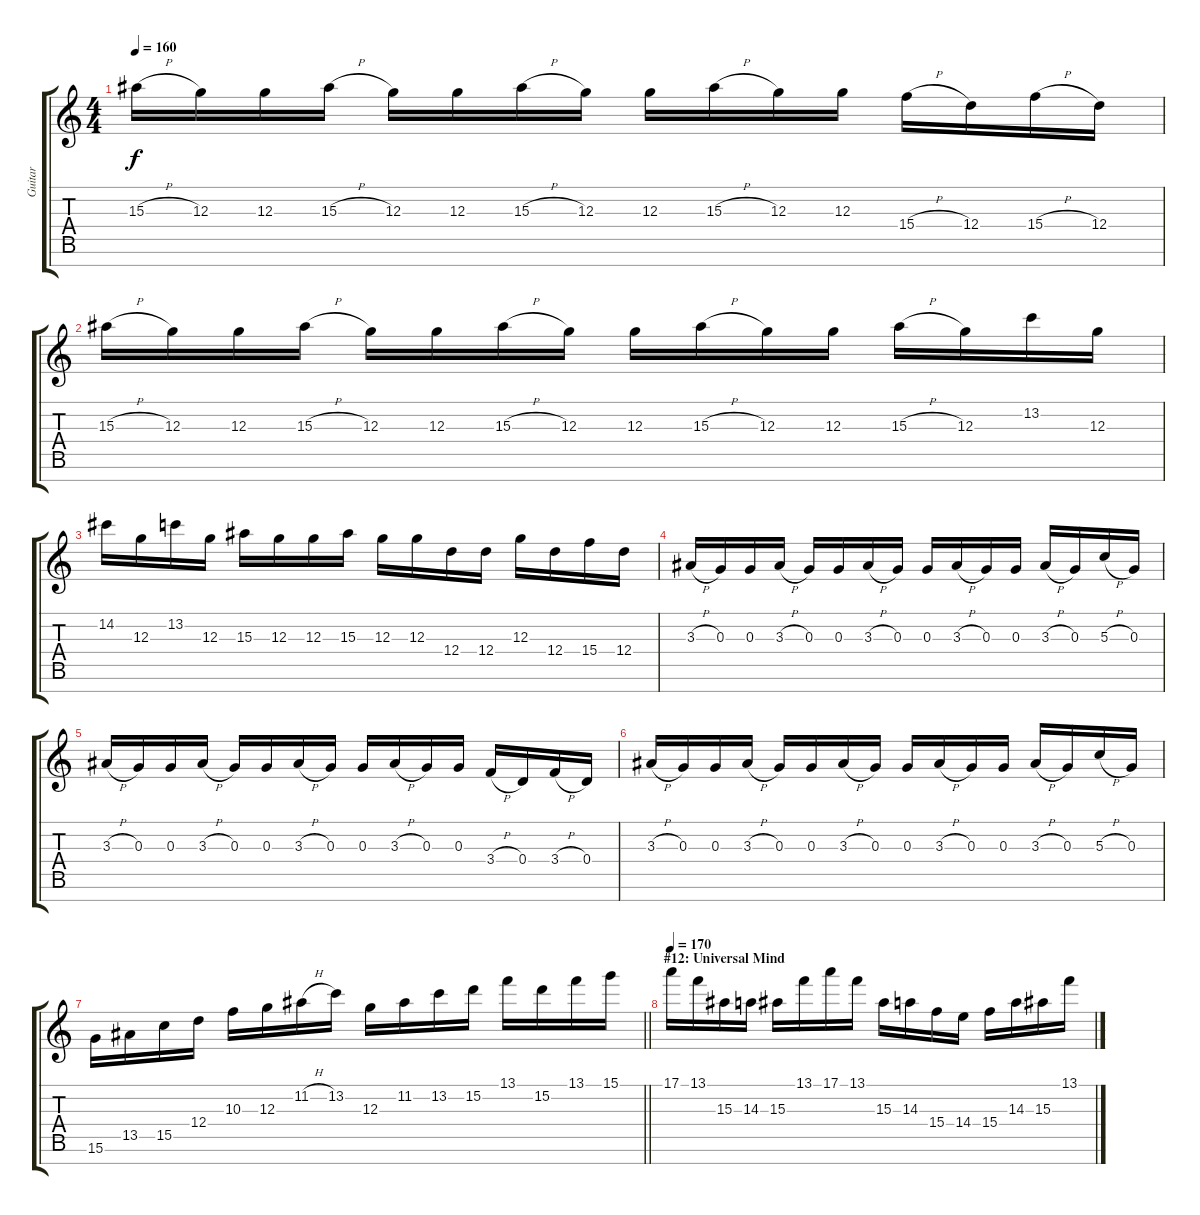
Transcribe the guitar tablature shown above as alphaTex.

\track ("Guitar" "Guitar") {instrument distortionguitar}
\staff {score tabs}
\tuning (E4 B3 G3 D3 A2 E2 B1) {hide}
\ts (4 4)
\tempo 160
\clef g2
\ks c
15.3{h}.16{dy f} 12.3.16 12.3.16 15.3{h}.16 12.3.16 12.3.16 15.3{h}.16 12.3.16 12.3.16 15.3{h}.16 12.3.16 12.3.16 15.4{h}.16 12.4.16 15.4{h}.16 12.4.16 |
15.3{h}.16 12.3.16 12.3.16 15.3{h}.16 12.3.16 12.3.16 15.3{h}.16 12.3.16 12.3.16 15.3{h}.16 12.3.16 12.3.16 15.3{h}.16 12.3.16 13.2.16 12.3.16 |
14.2.16 12.3.16 13.2.16 12.3.16 15.3.16 12.3.16 12.3.16 15.3.16 12.3.16 12.3.16 12.4.16 12.4.16 12.3.16 12.4.16 15.4.16 12.4.16 |
3.3{h}.16 0.3.16 0.3.16 3.3{h}.16 0.3.16 0.3.16 3.3{h}.16 0.3.16 0.3.16 3.3{h}.16 0.3.16 0.3.16 3.3{h}.16 0.3.16 5.3{h}.16 0.3.16 |
3.3{h}.16 0.3.16 0.3.16 3.3{h}.16 0.3.16 0.3.16 3.3{h}.16 0.3.16 0.3.16 3.3{h}.16 0.3.16 0.3.16 3.4{h}.16 0.4.16 3.4{h}.16 0.4.16 |
3.3{h}.16 0.3.16 0.3.16 3.3{h}.16 0.3.16 0.3.16 3.3{h}.16 0.3.16 0.3.16 3.3{h}.16 0.3.16 0.3.16 3.3{h}.16 0.3.16 5.3{h}.16 0.3.16 |
\barLineRight lightlight
15.6.16 13.5.16 15.5.16 12.4.16 10.3.16 12.3.16 11.2{h}.16 13.2.16 12.3.16 11.2.16 13.2.16 15.2.16 13.1.16 15.2.16 13.1.16 15.1.16 |
\section ("" "#12: Universal Mind")
\tempo 170
17.1.16 13.1.16 15.3.16 14.3.16 15.3.16 13.1.16 17.1.16 13.1.16 15.3.16 14.3.16 15.4.16 14.4.16 15.4.16 14.3.16 15.3.16 13.1.16
